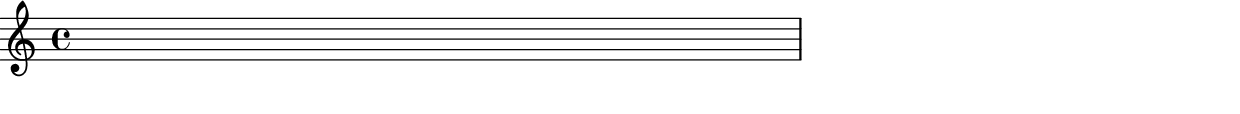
%% Generated by lilypond-book
%% Options: [exampleindent=10.16\mm,indent=0\mm,line-width=160\mm,noragged-right,paper-height=845.047\pt,paper-width=597.508\pt,papersize='(cons (* 597.508 pt) (* 845.047 pt)),quote]
\include "lilypond-book-preamble.ly"


% ****************************************************************
% Start cut-&-pastable-section
% ****************************************************************

#(ly:set-option 'eps-box-padding 3.000000)



\paper {
  #(set-paper-size '(cons (* 597.508 pt) (* 845.047 pt)))
  indent = 0\mm
  line-width = 160\mm
  % offset the left padding, also add 1mm as lilypond creates cropped
  % images with a little space on the right
  line-width = #(- line-width (* mm  3.000000) (* mm 1))
  ragged-right = ##f
  line-width = 160\mm - 2.0 * 10.16\mm
  % offset the left padding, also add 1mm as lilypond creates cropped
  % images with a little space on the right
  line-width = #(- line-width (* mm  3.000000) (* mm 1))
}

\layout {
  
}




% ****************************************************************
% ly snippet:
% ****************************************************************
\sourcefileline 1212
\score {
  \header {
    piece = "PRAELUDIUM I"
    opus = "BWV 846"
  }
  { s1 }
}


% ****************************************************************
% end ly snippet
% ****************************************************************
